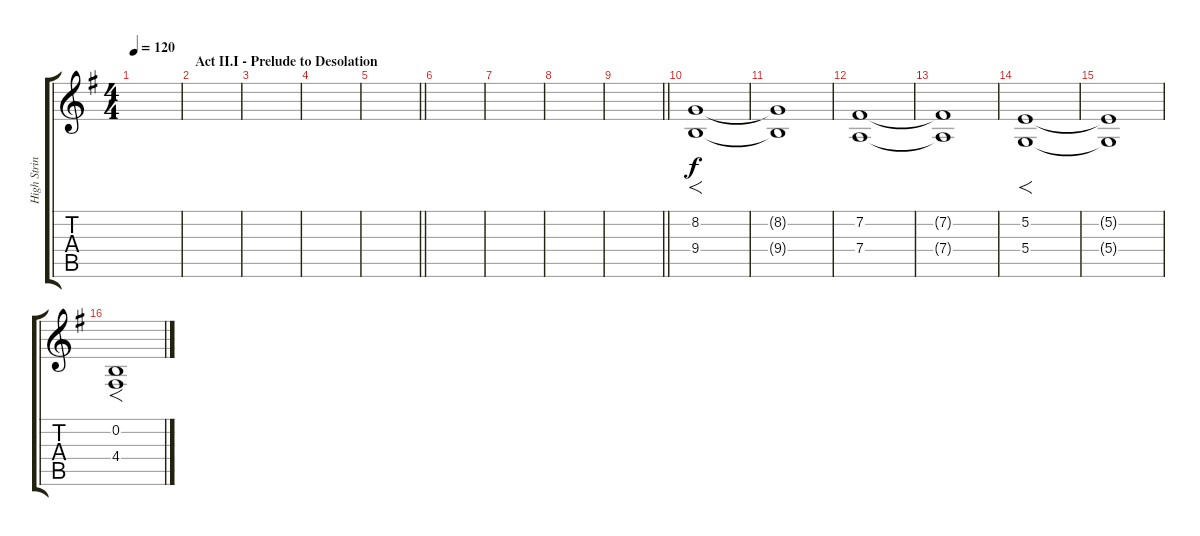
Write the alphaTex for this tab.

\track ("High Strings Standard" "High Strin") {instrument stringensemble1}
\staff {score tabs}
\tuning (E4 B3 G3 D3 A2 E2) {hide}
\ts (4 4)
\tempo 120
\clef g2
\ks eminor
|
\section ("" "Act II.I - Prelude to Desolation")
|
|
|
\barLineRight lightlight
|
|
|
|
\barLineRight lightlight
|
(8.2 9.4).1{f} |
(8.2{t} 9.4{t}).1 |
(7.2 7.4).1{instrument stringensemble2} |
(7.2{t} 7.4{t}).1 |
(5.2 5.4).1{f instrument stringensemble1} |
(5.2{t} 5.4{t}).1 |
(0.2 4.4).1{f}
